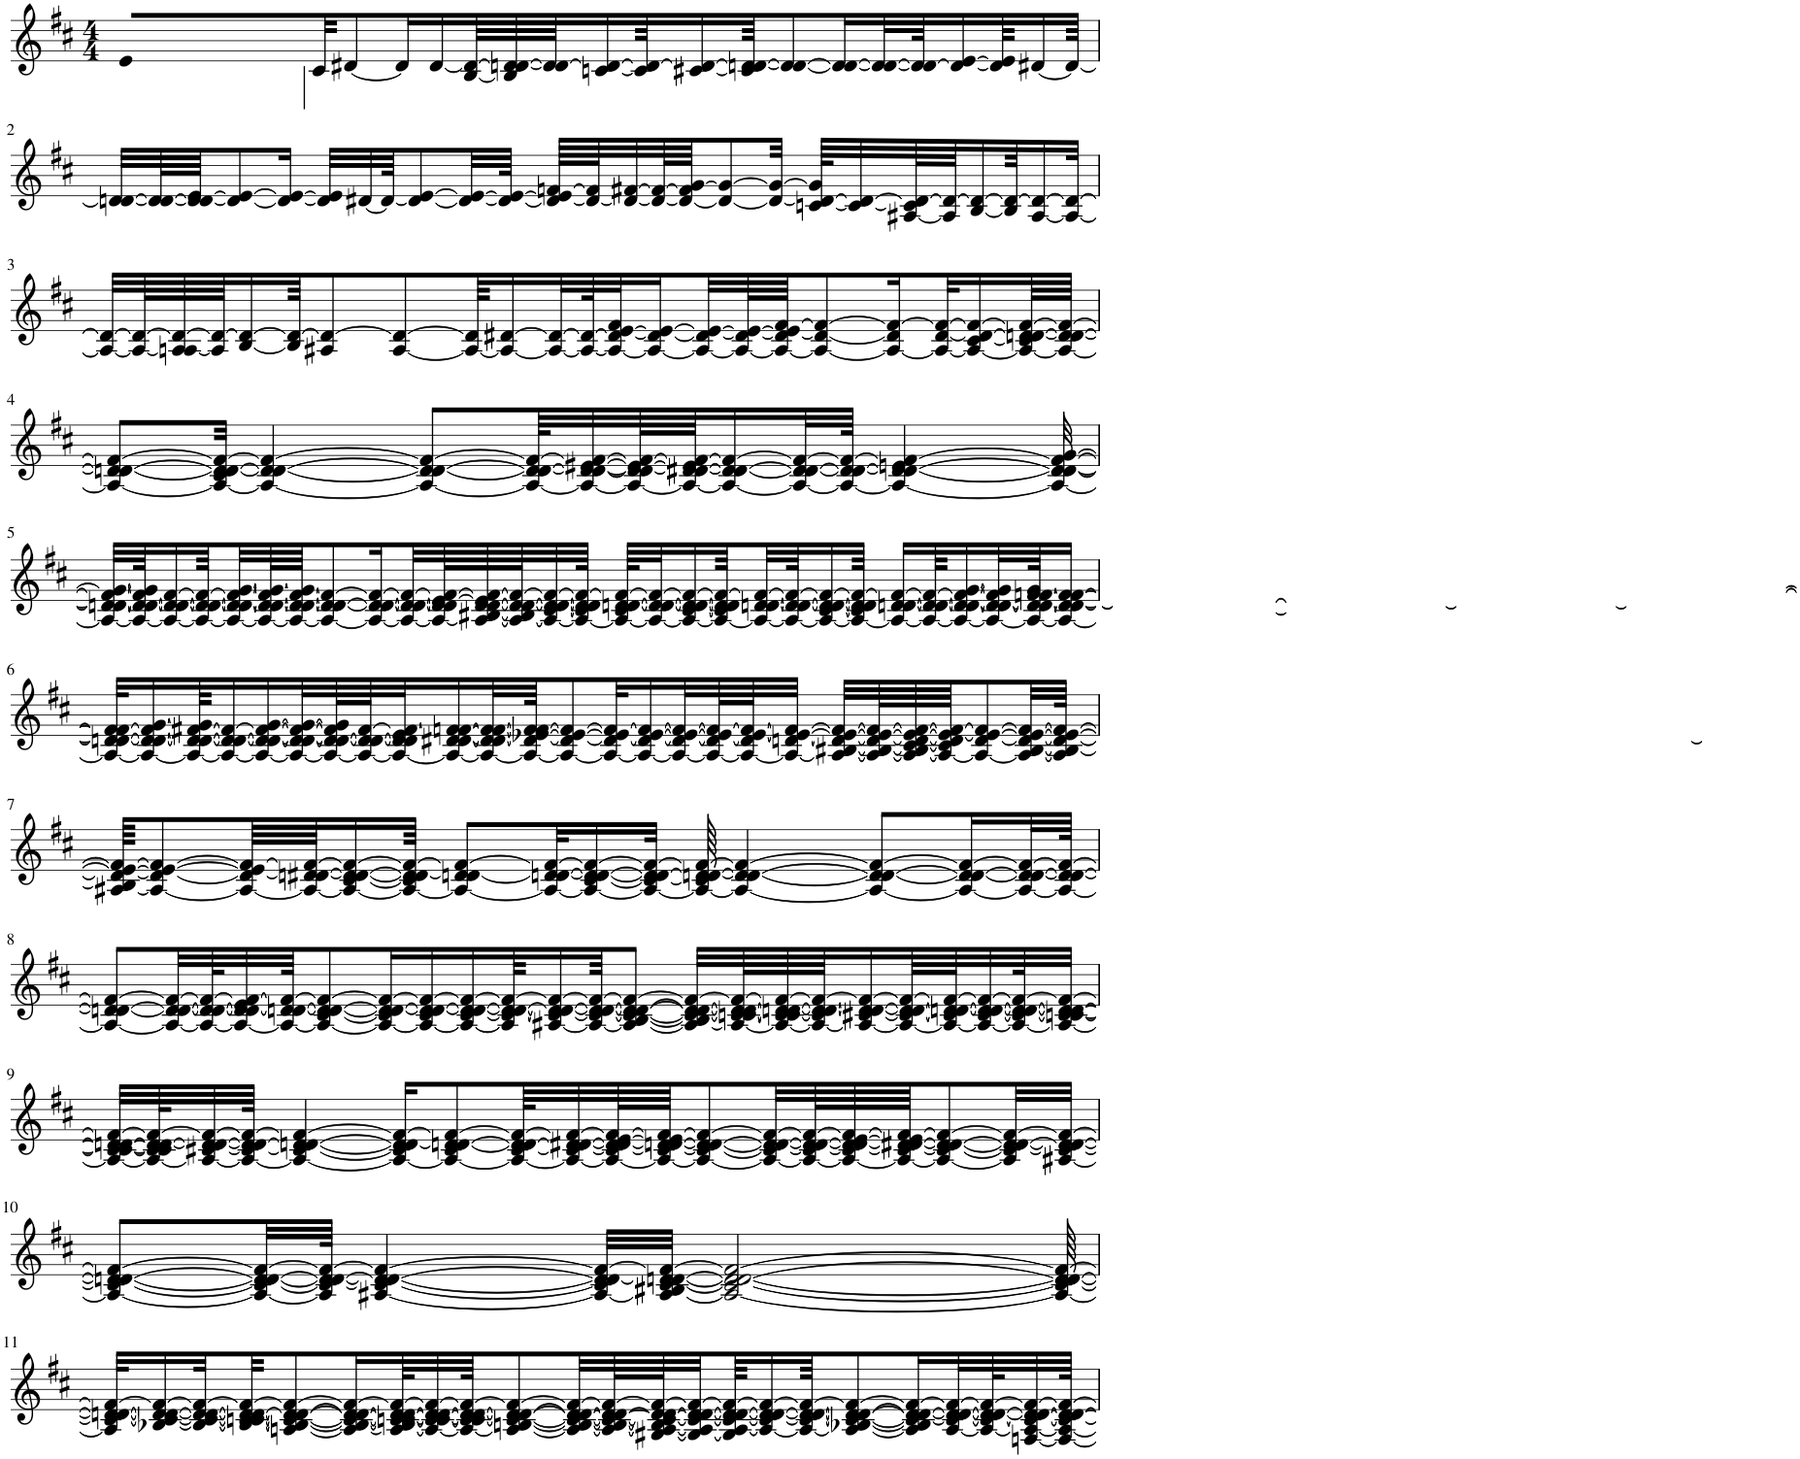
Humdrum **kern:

**kern
*part1
*staff1
*I"Piano
*I'Pno
*clefG2
*k[f#c#]
*M4/4
=1
8e/L
32c#/KK
[8d#X/
16d#/L]
[16d#/
[64B/ 64d#/_LL
64B/] [64dn/ 64d#/_
64d/] 64d#/_JJ
[16cn/ 16d#/_
64c/] 64d#/_KK
[16c#X/ 16d#/_
64c#/] [64dn/ 64d#/_JKK
8d/_ 8d#/_
16d/_ 16d#/_L
32d/_ 32d#/_L
64d/] 64d#/_JK
16d#/_ [16e/
64d#/] 64e/]KK
[16d#X/
64d#/JJkk_
!!LO:LB:g=z
=2
[32dn/ 32d#/_LLL
64d/_ 64d#/_L
64d/] 64d#/_ [64e/JJJ
8d#/_ 8e/_
16d#/_ 16e/_Jk
32d#/] 32e/]LLL
[32d#X/
64d#/JJK_
8d#/_ [8e/
32d#/_ 32e/_LL
64d#/_ 64e/_JJJk
64d#/_ 64e/] [64fn/LLLL
64d#/_ 64f/]J
32d#/_ [32f#X/
64d#/_ 64f#/_L
64d#/_ 64f#/] [64g/JJJ
8d#/_ 8g/_
32d#/_ 32g/_Jkk
[64cn/ 64d#/_ 64g/]KLLL
32c/_ 32d#/_
[64A#X/ 64c/] 64d#/_L
64A#/] 64d#/_JJ
[16B/ 16d#/_
64B/] 64d#/_KK
[16A#/ 16d#/_
32A#/_ 32d#/_JJk
!!LO:LB:g=z
=3
32A#/_ 32d#/_LLL
64A#/_ 64d#/_L
[64An/ 64A#/] 64d#/_
64A/] 64d#/_JJ
[16B/ 16d#/_
64B/] 64d#/_JKK
8A#X/ 8d#/_
[8A#/ 8d#/_
64A#/_ 64d#/]KKL
16A#/_ [16d#X/
32A#/_ 32d#/_L
64A#/_ 64d#/_K
32A#/_ 32d#/_ [32e/ 32f#/J
16A#/_ 16d#/_ 16e/_
32A#/_ 32d#/_ 32e/_L
64A#/_ 64d#/_ 64e/_L
64A#/_ 64d#/_ 64e/] [64f#/JJJ
8A#/_ 8d#/_ 8f#/_
16A#/_ 16d#/] 16f#/_L
32A#/_ [32d#/ 32f#/_K
16A#/_ [16c#/ 16d#/_ 16f#/_
64A#/_ 64c#/] [64dn/ 64d#/_ 64f#/_LL
64A#/_ 64d/_ 64d#/_ 64f#/_JJJJ
!!LO:LB:g=z
=4
8A#/_ 8dn/_ 8d#/_ 8f#/_L
32A#/_ 32c#/ 32d/_ 32d#/_ 32f#/_Jkk
4A#/_ 4d/_ 4d#/_ 4f#/_
8A#/_ 8d/_ 8d#/_ 8f#/_L
64A#/_ 64d/_ 64d#/_ 64f#/_KLL
32A#/_ 32d/_ 32d#/_ [32e#X/ 32f#/_
64A#/_ 64d/_ 64d#/] 64e#/_ 64f#/_L
64A#/_ 64d/_ [64d#X/ 64e#/] 64f#/_JJ
16A#/_ 16d/_ 16d#/_ 16f#/_
32A#/_ 32d/_ 32d#/_ 32f#/_L
64A#/_ 64d/_ 64d#/_ 64f#/_JJJk
4A#/_ 4d/_ 4d#/_ 4en/ 4f#/_
32A#/_ 32d/_ 32d#/_ 32f#/_ [32g/
!!LO:LB:g=z
=5
32A#/_ 32dn/_ 32d#/_ 32f#/_ 32g/_LLL
64A#/_ 64d/_ 64d#/_ 64f#/] 64g/]JK
16A#/_ 16d/_ 16d#/_ [16f#/
64A#/_ 64d/_ 64d#/_ 64f#/_KL
32A#/_ 32d/_ 32d#/_ 32f#/_ [32g/
64A#/_ 64d/_ 64d#/_ 64f#/] 64g/_L
64A#/_ 64d/_ 64d#/_ [64f#/ 64g/]JJJ
8A#/_ 8d/_ 8d#/_ 8f#/_
16A#/_ 16d/_ 16d#/_ 16f#/_L
32A#/_ 32d/_ 32d#/_ 32f#/_L
64A#/_ 64d/_ 64d#/_ [64e/ 64f#/_L
64A#/_ [64B#X/ 64d/_ 64d#/_ 64e/] 64f#/_
64A#/_ 64B#/] 64d/_ 64d#/_ 64f#/_J
32A#/_ [32c#/ 32d/_ 32d#/_ 32f#/_
64A#/_ 64c#/_ 64d/] 64d#/_ 64f#/_JJJk
64A#/_ 64c#/] [64dn/ 64d#/_ 64f#/_KLLL
32A#/_ 32d/_ 32d#/_ 32f#/_J
16A#/_ [16c#/ 16d/_ 16d#/_ 16f#/_
64A#/_ 64c#/] 64d/] 64d#/_ 64f#/_KL
32A#/_ [32dn/ 32d#/_ 32f#/_
64A#/_ 64d/_ 64d#/_ 64f#/_JK
16A#/_ [16c#/ 16d/_ 16d#/_ 16f#/_
64A#/_ 64c#/] 64d/] 64d#/_ 64f#/_JJkk
16A#/_ [16dn/ 16d#/_ 16f#/_LL
64A#/_ 64d/_ 64d#/_ 64f#/_KK
16A#/_ 16d/_ 16d#/_ 16f#/_ [16g/
32A#/_ 32d/_ 32d#/_ 32f#/_ 32g/_L
64A#/_ 64d/_ 64d#/_ [64fn/ 64f#/_ 64g/]JK
16A#/_ 16d/_ 16d#/_ 16f/_ 16f#/_JJ
!!LO:LB:g=z
=6
32A#/_ 32dn/_ 32d#/_ 32f/] 32f#/_KLL
16A#/_ 16d/_ 16d#/_ 16f#/] [16g/
64A#/_ 64d/_ 64d#/_ [64f#X/ 64g/]KK
16A#/_ 16d/_ 16d#/_ 16f#/_
16A#/_ 16d/_ 16d#/_ 16f#/_ [16g/
32A#/_ 32d/_ 32d#/_ 32f#/_ 32g/_L
64A#/_ 64d/_ 64d#/_ 64f#/] 64g/]L
64A#/_ 64d/_ 64d#/_ [64f#/J
32A#/_ 32d/_ 32d#/] 32e/ 32f#/_J
16A#/_ 16d/_ [16d#X/ [16fn/ 16f#/_
32A#/_ 32d/_ 32d#/] 32f/_ 32f#/_L
64A#/_ 64d/_ [64e-X/ 64f/] 64f#/_JJK
8A#/_ 8d/_ 8e-/_ 8f#/_
32A#/_ 32d/_ 32e-/] 32f#/_KL
16A#/_ 16d/_ [16e-/ 16f#/_
32A#/_ 32d/_ 32e-/_ 32f#/_L
64A#/_ 64d/_ 64e-/] 64f#/_L
64A#/_ 64d/] [64e-/ 64f#/_J
32A#/_ [32dn/ 32e-/_ 32f#/_JJJ
32A#/_ [32B#X/ 32d/_ 32e-/_ 32f#/_LLL
64A#/_ 64B#/_ 64d/_ 64e-/_ 64f#/_L
64A#/_ 64B#/] [64c#/ 64d/_ 64e-/_ 64f#/_
64A#/_ 64c#/] 64d/] 64e-/_ 64f#/_JJJ
8A#/_ [8d/ 8e-/_ 8f#/_
32A#/_ [32B#/ 32d/_ 32e-/_ 32f#/_LL
64A#/] 64B#/_ 64d/_ 64e-/_ 64f#/_JJJk
!!LO:LB:g=z
=7
[64A#X/ 64B#/] 64d/_ 64e-/_ 64f#/_KKKL
8A#/_ 8d/_ 8e-/_ 8f#/_
64A#/_ 64d/_ 64e-/] 64f#/_LLL
64A#/_ 64dn/_ [64d#X/ 64f#/_JJ
16A#/_ [16c#/ 16d/_ 16d#/_ 16f#/_
64A#/_ 64c#/] 64d/] 64d#/_ 64f#/_JJkk
8A#/_ 8dn/ 8d#/_ 8f#/_L
32A#/_ [32dn/ 32d#/_ 32f#/_KL
16A#/_ [16c#/ 16d/_ 16d#/_ 16f#/_
32A#/_ 32c#/_ 32d/] 32d#/_ 32f#/_JJk
64A#/_ 64c#/] [64dn/ 64d#/_ 64f#/_
4A#/_ 4d/_ 4d#/_ 4f#/_
8A#/_ 8d/_ 8d#/_ 8f#/_L
16A#/_ 16d/_ 16d#/_ 16f#/_L
32A#/_ 32d/_ 32d#/_ 32f#/_L
64A#/_ 64d/_ 64d#/_ 64f#/_JJJk
!!LO:LB:g=z
=8
8A#/_ 8dn/_ 8d#/_ 8f#/_L
32A#/_ 32d/_ 32d#/_ 32f#/_LL
64A#/_ 64d/_ 64d#/_ 64f#/_K
32A#/_ 32d/] 32d#/_ 32e/ 32f#/_
64A#/_ [64dn/ 64d#/_ 64f#/_JJK
8A#/_ [8c#/ 8d/_ 8d#/_ 8f#/_
16A#/_ 16c#/] 16d/_ 16d#/_ 16f#/_L
16A#/_ 16c#/ 16d/_ 16d#/_ 16f#/_
16A#/_ [16c#/ 16d/_ 16d#/_ 16f#/_
64A#/] 64c#/_ 64d/_ 64d#/_ 64f#/_KK
[16A#X/ 16c#/_ 16d/_ 16d#/_ 16f#/_
64A#/_ 64c#/_ 64d/_ 64d#/_ 64f#/_JKK
8A#/_ [8B/ 8c#/_ 8d/_ 8d#/_ 8f#/_J
32A#/_ 32B/] 32c#/_ 32d/_ 32d#/_ 32f#/_LLL
64A#/_ [64cn/ 64c#/_ 64d/] 64d#/_ 64f#/_L
64A#/_ 64c/] 64c#/_ [64dn/ 64d#/_ 64f#/_
64A#/_ 64c#/] 64d/_ 64d#/_ 64f#/_JJ
16A#/_ [16c#X/ 16d/_ 16d#/_ 16f#/_
64A#/_ 64c#/_ 64d/] 64d#/_ 64f#/_LL
64A#/_ 64c#/] [64dn/ 64d#/_ 64f#/_J
32A#/_ [32c#/ 32d/_ 32d#/_ 32f#/_
64A#/_ 64c#/_ 64d/_ 64d#/_ 64f#/_K
32A#/_ [32cn/ 32c#/_ 32d/_ 32d#/_ 32f#/_JJJ
!!LO:LB:g=z
=9
32A#/_ 32c/_ 32c#/_ 32dn/_ 32d#/_ 32f#/_LLL
64A#/_ 64c/] 64c#/] 64d/_ 64d#/_ 64f#/_K
32A#/_ [32c#X/ 32d/_ 32d#/_ 32f#/_
64A#/_ 64c#/_ 64d/] 64d#/_ 64f#/_JJJk
4A#/_ 4c#/_ [4dn/ 4d#/_ 4f#/_
16A#/_ 16c#/] 16d/] 16d#/_ 16f#/_KL
8A#/_ 8c#/ [8dn/ 8d#/_ 8f#/_
64A#/_ [64c#/ 64d/_ 64d#/] 64f#/_KLL
32A#/_ 32c#/_ 32d/_ [32d#X/ 32f#/_
64A#/_ 64c#/_ 64d/] 64d#/_ [64e/ 64f#/_L
64A#/_ 64c#/_ [64dn/ 64d#/_ 64e/] 64f#/_JJJ
8A#/_ 8c#/_ 8d/_ 8d#/_ 8f#/_
32A#/_ 32c#/_ 32d/_ 32d#/_ 32f#/_LL
64A#/_ 64c#/_ 64d/_ 64d#/_ 64f#/_L
64A#/_ 64c#/_ 64d/_ 64d#/] [64e/ 64f#/_
64A#/_ 64c#/_ 64d/_ [64d#X/ 64e/] 64f#/_JJJ
8A#/_ 8c#/_ 8d/_ 8d#/_ 8f#/_
32A#/] 32c#/_ 32d/_ 32d#/_ 32f#/_LL
[32A#X/ 32c#/_ 32d/_ 32d#/_ 32f#/_JJJ
!!LO:LB:g=z
=10
8A#/_ 8c#/_ 8dn/_ 8d#/_ 8f#/_L
32A#/_ 32c#/_ 32d/_ 32d#/_ 32f#/_LL
64A#/] 64c#/_ 64d/_ 64d#/_ 64f#/_JJJk
[4A#X/ 4c#/_ 4d/_ 4d#/_ 4f#/_
32A#/_ 32c#/] 32d/] 32d#/_ 32f#/_LLL
32A#/_ 32B#X/ [32c#/ [32dn/ 32d#/_ 32f#/_JJJ
2A#/_ 2c#/_ 2d/_ 2d#/_ 2f#/_
64A#/_ 64c#/_ 64d/_ 64d#/_ 64f#/_
!!LO:LB:g=z
=11
32A#/] 32c#/_ 32dn/_ 32d#/_ 32f#/_KLL
[16B-X/ 16c#/_ 16d/_ 16d#/_ 16f#/_
32B-/_ 32c#/_ 32d/_ 32d#/_ 32f#/_L
32B-/_ 32cn/ 32c#/_ 32d/_ 32d#/_ 32f#/_JJ
[8An/ 8B-/_ 8c#/_ 8d/_ 8d#/_ 8f#/_
16A/_ 16B-/_ 16c#/_ 16d/_ 16d#/_ 16f#/_L
64A/_ 64B-/] [64cn/ 64c#/_ 64d/_ 64d#/_ 64f#/_KL
32A/_ 32c/_ 32c#/_ 32d/_ 32d#/_ 32f#/_
64A/_ 64c/] 64c#/_ 64d/_ 64d#/_ 64f#/_JJK
8A/_ [8Bn/ 8c#/_ 8d/_ 8d#/_ 8f#/_
32A/_ 32B/_ 32c#/_ 32d/_ 32d#/_ 32f#/_LL
64A/_ 64B/_ 64c#/_ 64d/_ 64d#/_ 64f#/_L
[64G#X/ 64A/_ 64B/] 64c#/_ 64d/_ 64d#/_ 64f#/_J
32G#/_ 32A/] 32c#/_ 32d/_ 32d#/_ 32f#/_
64G#/] [64A/ 64c#/_ 64d/_ 64d#/_ 64f#/_JK
16A/_ 16c#/_ 16d/_ 16d#/_ 16f#/_
64A/_ 64c#/_ 64d/_ 64d#/_ 64f#/_JKK
8A/_ [8B-X/ 8c#/_ 8d/_ 8d#/_ 8f#/_
16A/] 16B-/] 16c#/_ 16d/_ 16d#/_ 16f#/_L
[32A/ 32c#/_ 32d/_ 32d#/_ 32f#/_L
64A/_ 64c#/_ 64d/_ 64d#/_ 64f#/_K
[32Fn/ 32A/_ 32c#/_ 32d/_ 32d#/_ 32f#/_
64F/_ 64A/_ 64c#/_ 64d/_ 64d#/_ 64f#/_JJJk
=
*-
